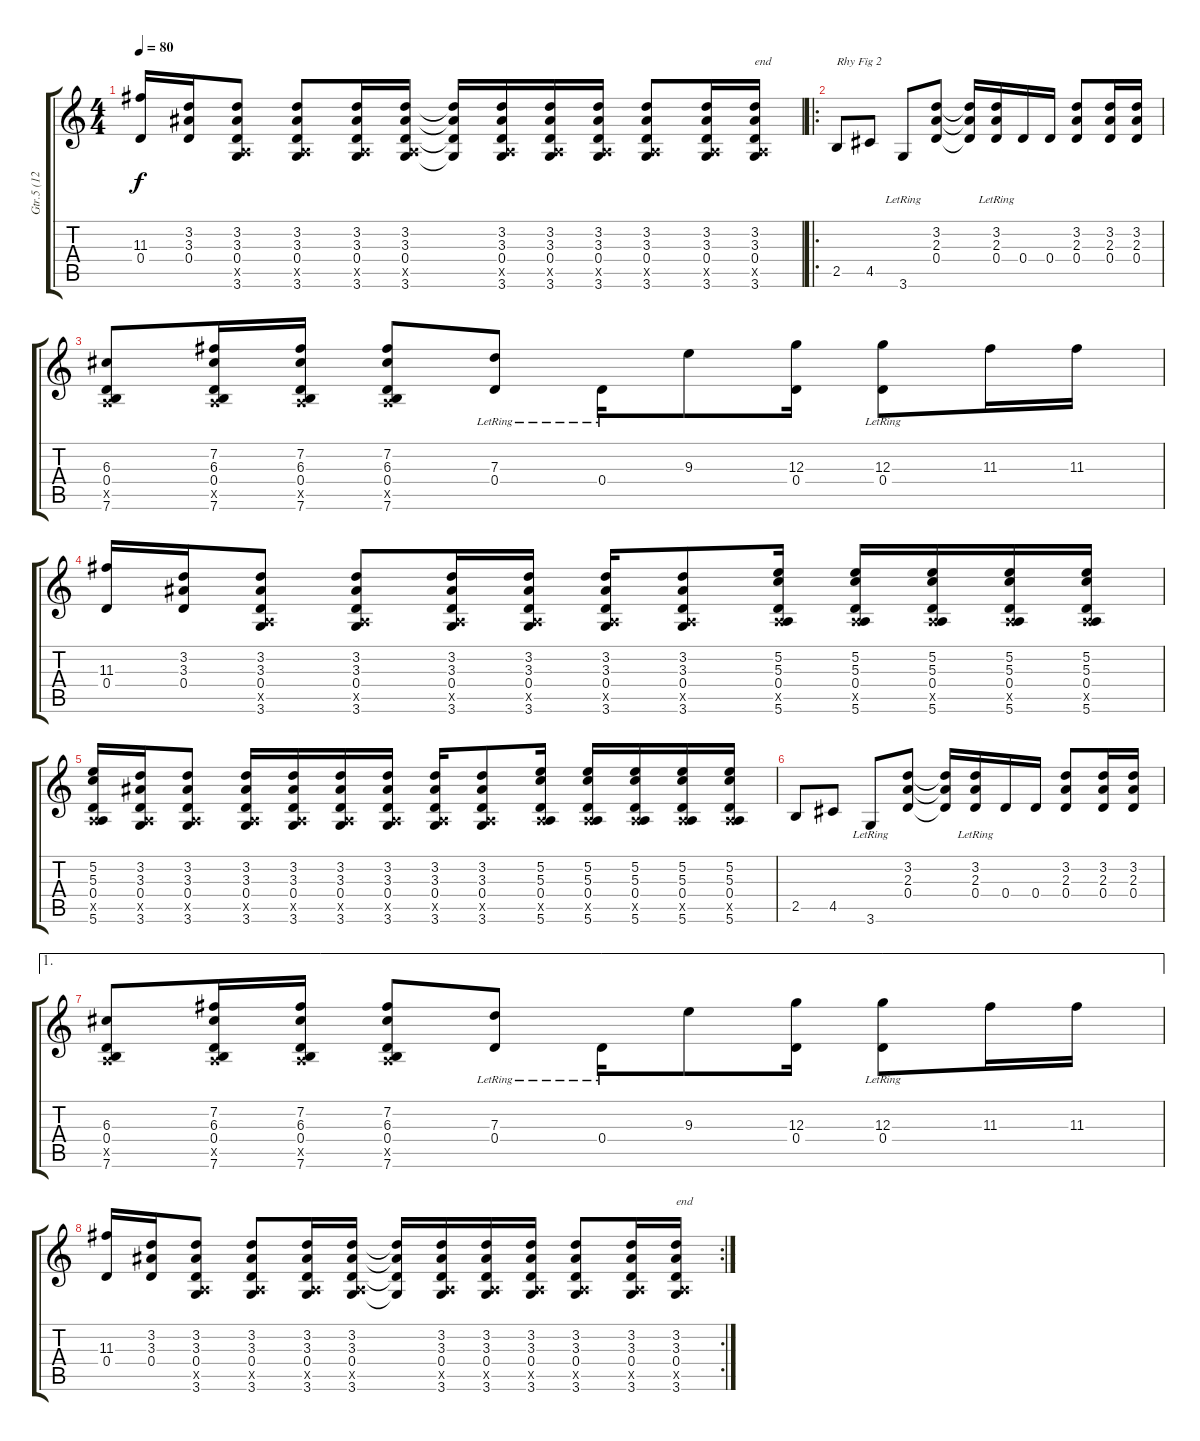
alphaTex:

\track ("Gtr.5 (12 str. elec.)" "Gtr.5 (12 ") {instrument electricguitarjazz}
\staff {score tabs}
\tuning (E4 B3 G3 D3 A2 E2) {hide}
\ts (4 4)
\tempo 80
\clef g2
\ks c
(11.3 0.4).16{dy f} (3.2 3.3 0.4).16 (3.2 3.3 0.4 0.5{x} 3.6).8 (3.2 3.3 0.4 0.5{x} 3.6).8 (3.2 3.3 0.4 0.5{x} 3.6).16 (3.2 3.3 0.4 0.5{x} 3.6).16 (3.2{t} 3.3{t} 0.4{t} 3.6{t}).16 (3.2 3.3 0.4 0.5{x} 3.6).16 (3.2 3.3 0.4 0.5{x} 3.6).16 (3.2 3.3 0.4 0.5{x} 3.6).16 (3.2 3.3 0.4 0.5{x} 3.6).8 (3.2 3.3 0.4 0.5{x} 3.6).16 (3.2 3.3 0.4 0.5{x} 3.6).16{txt "end"} |
\ro
2.5.8{txt "Rhy Fig 2"} 4.5.8 3.6{lr}.8 (3.2 2.3 0.4).8 (3.2{t} 2.3{t} 0.4{t}).16 (3.2{lr} 2.3{lr} 0.4).16 0.4.16 0.4.16 (3.2 2.3 0.4).8 (3.2 2.3 0.4).16 (3.2 2.3 0.4).16 |
(6.3 0.4 0.5{x} 7.6).8 (7.2 6.3 0.4 0.5{x} 7.6).16 (7.2 6.3 0.4 0.5{x} 7.6).16 (7.2 6.3 0.4 0.5{x} 7.6).8 (7.3{lr} 0.4).8 0.4{lr}.16 9.3.8 (12.3 0.4).16 (12.3 0.4{lr}).8 11.3.16 11.3.16 |
(11.3 0.4).16 (3.2 3.3 0.4).16 (3.2 3.3 0.4 0.5{x} 3.6).8 (3.2 3.3 0.4 0.5{x} 3.6).8 (3.2 3.3 0.4 0.5{x} 3.6).16 (3.2 3.3 0.4 0.5{x} 3.6).16 (3.2 3.3 0.4 0.5{x} 3.6).16 (3.2 3.3 0.4 0.5{x} 3.6).8 (5.2 5.3 0.4 0.5{x} 5.6).16 (5.2 5.3 0.4 0.5{x} 5.6).16 (5.2 5.3 0.4 0.5{x} 5.6).16 (5.2 5.3 0.4 0.5{x} 5.6).16 (5.2 5.3 0.4 0.5{x} 5.6).16 |
(5.2 5.3 0.4 0.5{x} 5.6).16 (3.2 3.3 0.4 0.5{x} 3.6).16 (3.2 3.3 0.4 0.5{x} 3.6).8 (3.2 3.3 0.4 0.5{x} 3.6).16 (3.2 3.3 0.4 0.5{x} 3.6).16 (3.2 3.3 0.4 0.5{x} 3.6).16 (3.2 3.3 0.4 0.5{x} 3.6).16 (3.2 3.3 0.4 0.5{x} 3.6).16 (3.2 3.3 0.4 0.5{x} 3.6).8 (5.2 5.3 0.4 0.5{x} 5.6).16 (5.2 5.3 0.4 0.5{x} 5.6).16 (5.2 5.3 0.4 0.5{x} 5.6).16 (5.2 5.3 0.4 0.5{x} 5.6).16 (5.2 5.3 0.4 0.5{x} 5.6).16 |
2.5.8 4.5.8 3.6{lr}.8 (3.2 2.3 0.4).8 (3.2{t} 2.3{t} 0.4{t}).16 (3.2{lr} 2.3{lr} 0.4).16 0.4.16 0.4.16 (3.2 2.3 0.4).8 (3.2 2.3 0.4).16 (3.2 2.3 0.4).16 |
\ae 1
(6.3 0.4 0.5{x} 7.6).8 (7.2 6.3 0.4 0.5{x} 7.6).16 (7.2 6.3 0.4 0.5{x} 7.6).16 (7.2 6.3 0.4 0.5{x} 7.6).8 (7.3{lr} 0.4).8 0.4{lr}.16 9.3.8 (12.3 0.4).16 (12.3 0.4{lr}).8 11.3.16 11.3.16 |
\rc 2
(11.3 0.4).16 (3.2 3.3 0.4).16 (3.2 3.3 0.4 0.5{x} 3.6).8 (3.2 3.3 0.4 0.5{x} 3.6).8 (3.2 3.3 0.4 0.5{x} 3.6).16 (3.2 3.3 0.4 0.5{x} 3.6).16 (3.2{t} 3.3{t} 0.4{t} 3.6{t}).16 (3.2 3.3 0.4 0.5{x} 3.6).16 (3.2 3.3 0.4 0.5{x} 3.6).16 (3.2 3.3 0.4 0.5{x} 3.6).16 (3.2 3.3 0.4 0.5{x} 3.6).8 (3.2 3.3 0.4 0.5{x} 3.6).16 (3.2 3.3 0.4 0.5{x} 3.6).16{txt "end"}
